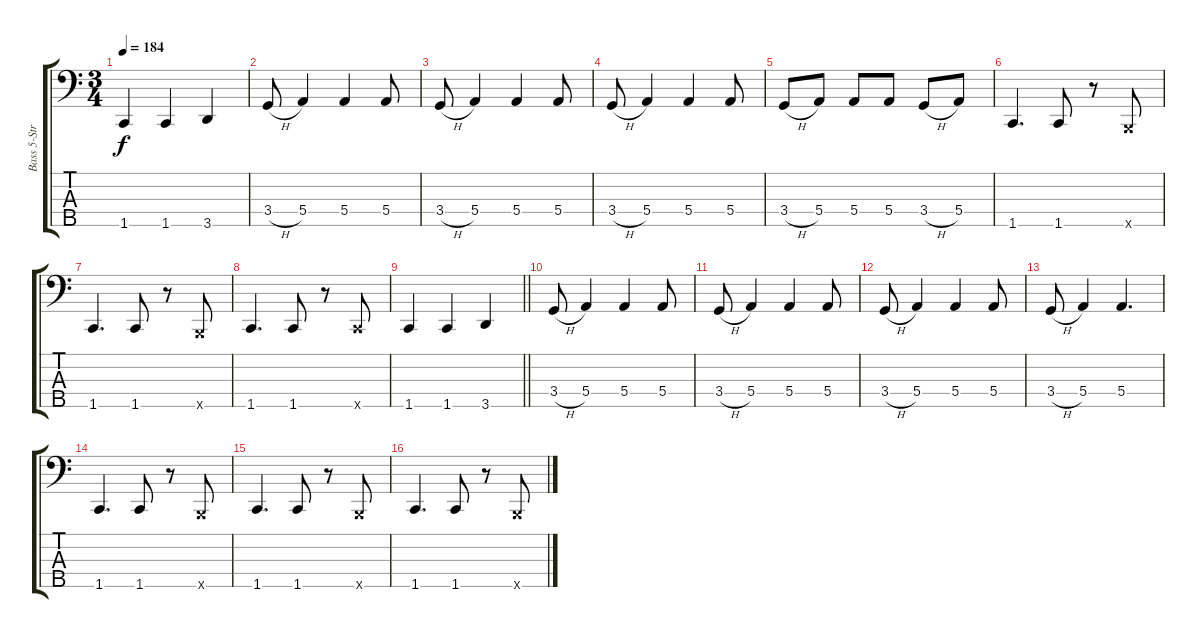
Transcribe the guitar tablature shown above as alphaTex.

\track ("Bass 5-Str Stnd Version" "Bass 5-Str") {mute instrument electricbassfinger}
\staff {score tabs}
\tuning (G2 D2 A1 E1 B0) {hide}
\ts (3 4)
\tempo 184
\clef f4
\ks c
1.5.4{dy f} 1.5.4 3.5.4 |
3.4{h}.8 5.4.4 5.4.4 5.4.8 |
3.4{h}.8 5.4.4 5.4.4 5.4.8 |
3.4{h}.8 5.4.4 5.4.4 5.4.8 |
3.4{h}.8 5.4.8 5.4.8 5.4.8 3.4{h}.8 5.4.8 |
1.5.4{d} 1.5.8 r.8 0.5{x}.8 |
1.5.4{d} 1.5.8 r.8 0.5{x}.8 |
1.5.4{d} 1.5.8 r.8 1.5{x}.8 |
\barLineRight lightlight
1.5.4 1.5.4 3.5.4 |
3.4{h}.8 5.4.4 5.4.4 5.4.8 |
3.4{h}.8 5.4.4 5.4.4 5.4.8 |
3.4{h}.8 5.4.4 5.4.4 5.4.8 |
3.4{h}.8 5.4.4 5.4.4{d} |
1.5.4{d} 1.5.8 r.8 0.5{x}.8 |
1.5.4{d} 1.5.8 r.8 0.5{x}.8 |
1.5.4{d} 1.5.8 r.8 0.5{x}.8
